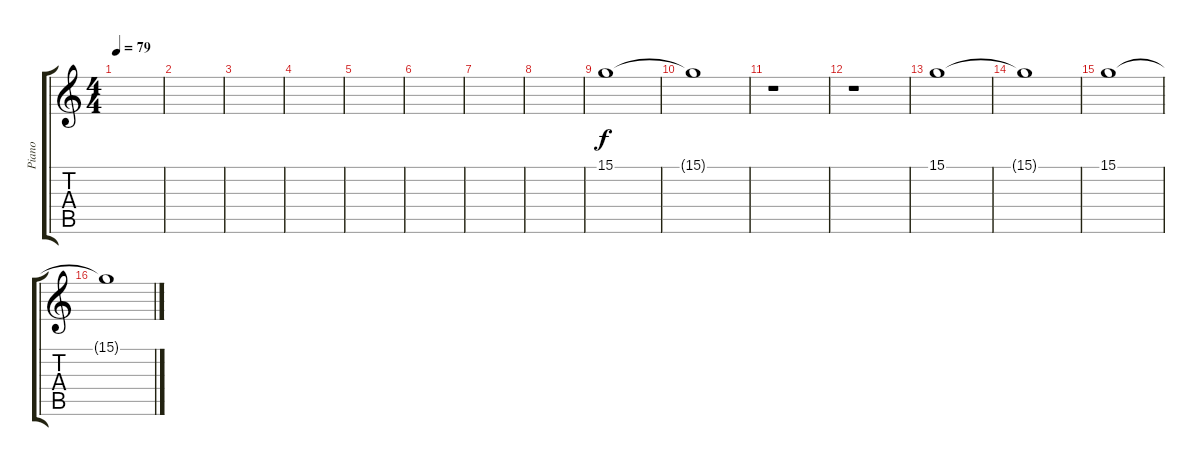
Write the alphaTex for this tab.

\track ("Piano" "Piano") {instrument electricpiano1}
\staff {score tabs}
\tuning (E4 B3 G3 D3 A2 E2) {hide}
\ts (4 4)
\tempo 79
\clef g2
\ks c
|
|
|
|
|
|
|
|
15.1.1 |
15.1{t}.1 |
r.1 |
r.1 |
15.1.1 |
15.1{t}.1 |
15.1.1 |
15.1{t}.1
